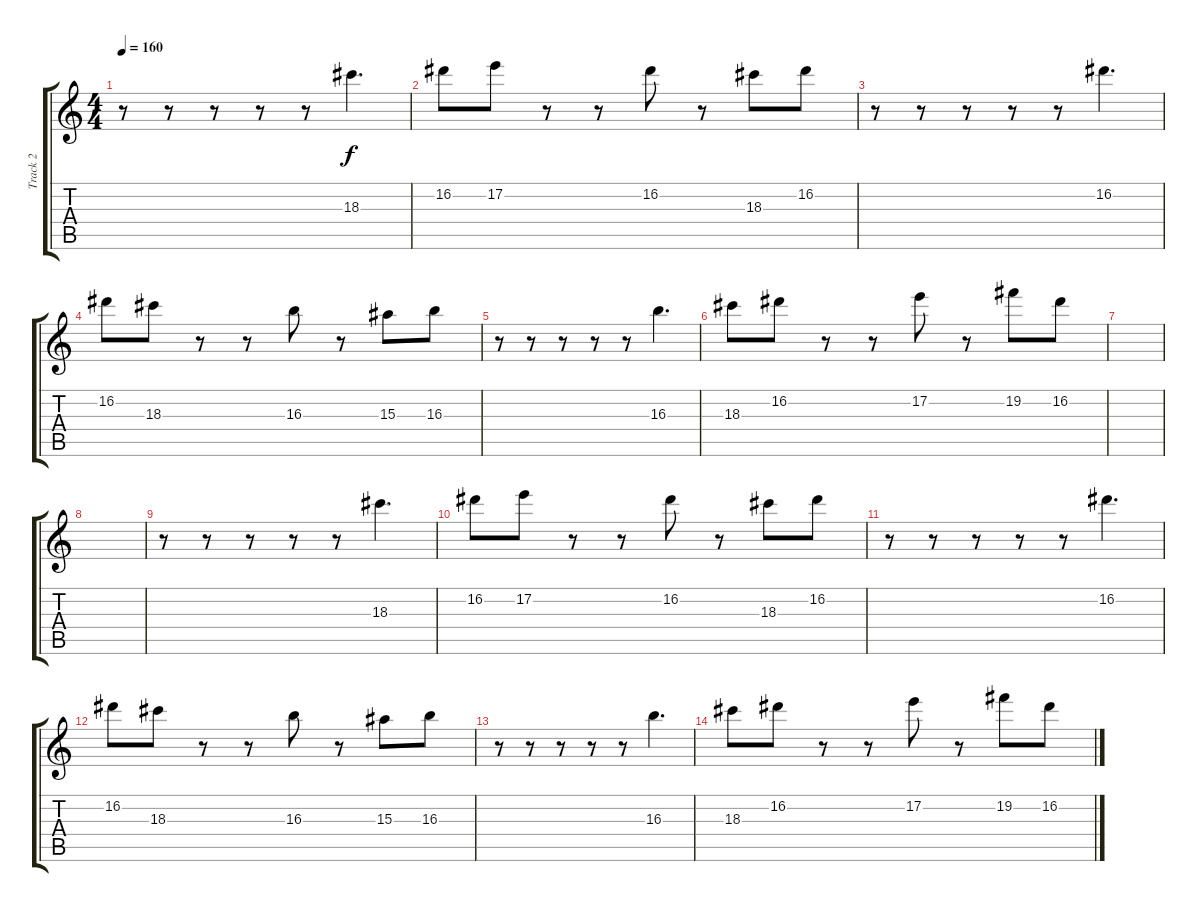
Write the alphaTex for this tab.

\track ("Track 2" "Track 2") {instrument distortionguitar}
\staff {score tabs}
\tuning (E4 B3 G3 D3 A2 E2) {hide}
\ts (4 4)
\tempo 160
\clef g2
\ks c
r.8{dy f} r.8 r.8 r.8 r.8 18.3.4{d} |
16.2.8 17.2.8 r.8 r.8 16.2.8 r.8 18.3.8 16.2.8 |
r.8 r.8 r.8 r.8 r.8 16.2.4{d} |
16.2.8 18.3.8 r.8 r.8 16.3.8 r.8 15.3.8 16.3.8 |
r.8 r.8 r.8 r.8 r.8 16.3.4{d} |
18.3.8 16.2.8 r.8 r.8 17.2.8 r.8 19.2.8 16.2.8 |
|
|
r.8 r.8 r.8 r.8 r.8 18.3.4{d} |
16.2.8 17.2.8 r.8 r.8 16.2.8 r.8 18.3.8 16.2.8 |
r.8 r.8 r.8 r.8 r.8 16.2.4{d} |
16.2.8 18.3.8 r.8 r.8 16.3.8 r.8 15.3.8 16.3.8 |
r.8 r.8 r.8 r.8 r.8 16.3.4{d} |
18.3.8 16.2.8 r.8 r.8 17.2.8 r.8 19.2.8 16.2.8
